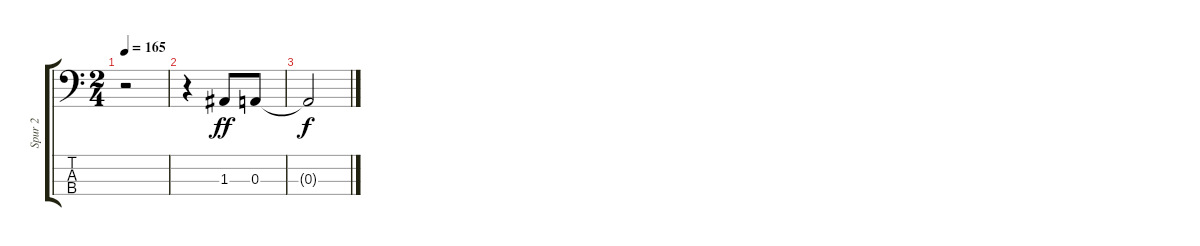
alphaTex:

\track ("Spur 2" "Spur 2") {instrument electricguitarjazz}
\staff {score tabs}
\tuning (G2 D2 A1 E1) {hide}
\ts (2 4)
\tempo 165
\clef f4
\ks c
r.2{dy ff} |
r.4 1.3.8 0.3.8 |
0.3{t}.2{dy f}
